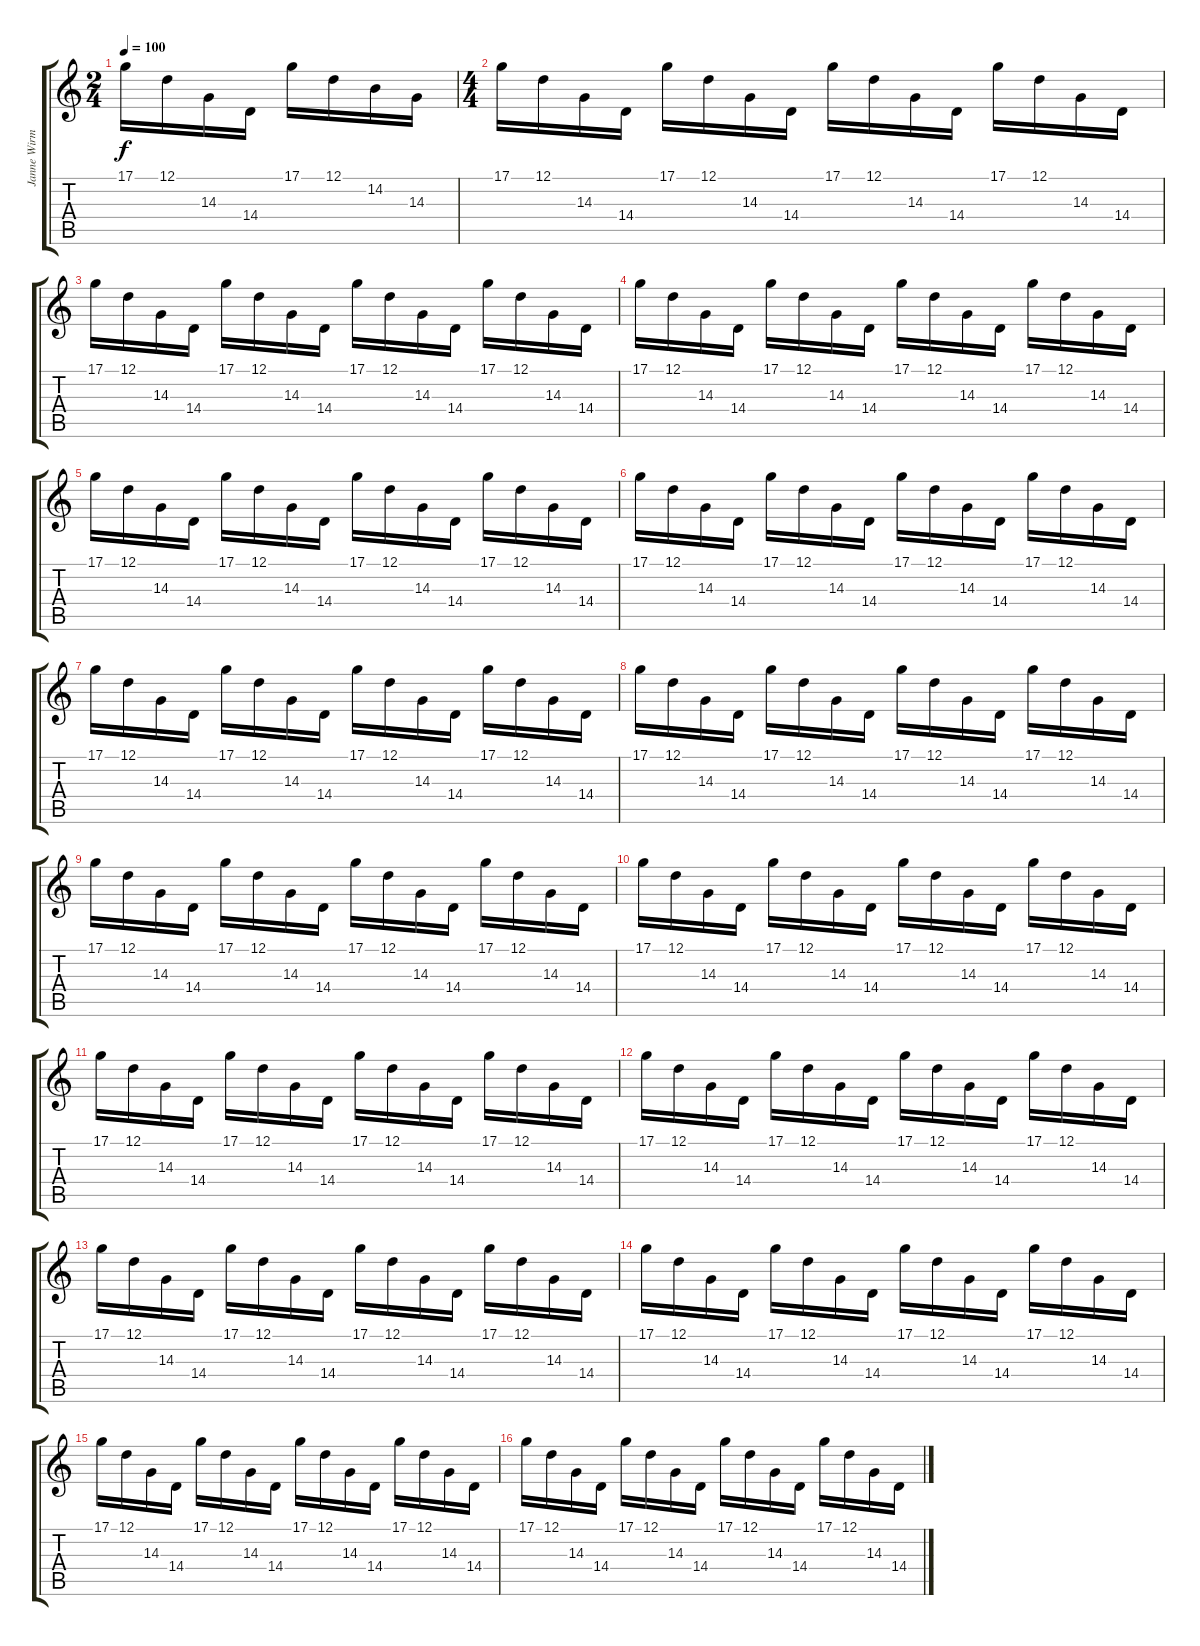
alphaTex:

\track ("Janne Wirmen" "Janne Wirm") {instrument pad1newage}
\staff {score tabs}
\tuning (D4 A3 F3 C3 G2 D2) {hide}
\ts (2 4)
\tempo 100
\clef g2
\ks c
17.1.16{dy f} 12.1.16 14.3.16 14.4.16 17.1.16 12.1.16 14.2.16 14.3.16 |
\ts (4 4)
17.1.16 12.1.16 14.3.16 14.4.16 17.1.16 12.1.16 14.3.16 14.4.16 17.1.16 12.1.16 14.3.16 14.4.16 17.1.16 12.1.16 14.3.16 14.4.16 |
17.1.16 12.1.16 14.3.16 14.4.16 17.1.16 12.1.16 14.3.16 14.4.16 17.1.16 12.1.16 14.3.16 14.4.16 17.1.16 12.1.16 14.3.16 14.4.16 |
17.1.16 12.1.16 14.3.16 14.4.16 17.1.16 12.1.16 14.3.16 14.4.16 17.1.16 12.1.16 14.3.16 14.4.16 17.1.16 12.1.16 14.3.16 14.4.16 |
17.1.16 12.1.16 14.3.16 14.4.16 17.1.16 12.1.16 14.3.16 14.4.16 17.1.16 12.1.16 14.3.16 14.4.16 17.1.16 12.1.16 14.3.16 14.4.16 |
17.1.16 12.1.16 14.3.16 14.4.16 17.1.16 12.1.16 14.3.16 14.4.16 17.1.16 12.1.16 14.3.16 14.4.16 17.1.16 12.1.16 14.3.16 14.4.16 |
17.1.16 12.1.16 14.3.16 14.4.16 17.1.16 12.1.16 14.3.16 14.4.16 17.1.16 12.1.16 14.3.16 14.4.16 17.1.16 12.1.16 14.3.16 14.4.16 |
17.1.16 12.1.16 14.3.16 14.4.16 17.1.16 12.1.16 14.3.16 14.4.16 17.1.16 12.1.16 14.3.16 14.4.16 17.1.16 12.1.16 14.3.16 14.4.16 |
17.1.16 12.1.16 14.3.16 14.4.16 17.1.16 12.1.16 14.3.16 14.4.16 17.1.16 12.1.16 14.3.16 14.4.16 17.1.16 12.1.16 14.3.16 14.4.16 |
17.1.16 12.1.16 14.3.16 14.4.16 17.1.16 12.1.16 14.3.16 14.4.16 17.1.16 12.1.16 14.3.16 14.4.16 17.1.16 12.1.16 14.3.16 14.4.16 |
17.1.16 12.1.16 14.3.16 14.4.16 17.1.16 12.1.16 14.3.16 14.4.16 17.1.16 12.1.16 14.3.16 14.4.16 17.1.16 12.1.16 14.3.16 14.4.16 |
17.1.16 12.1.16 14.3.16 14.4.16 17.1.16 12.1.16 14.3.16 14.4.16 17.1.16 12.1.16 14.3.16 14.4.16 17.1.16 12.1.16 14.3.16 14.4.16 |
17.1.16 12.1.16 14.3.16 14.4.16 17.1.16 12.1.16 14.3.16 14.4.16 17.1.16 12.1.16 14.3.16 14.4.16 17.1.16 12.1.16 14.3.16 14.4.16 |
17.1.16 12.1.16 14.3.16 14.4.16 17.1.16 12.1.16 14.3.16 14.4.16 17.1.16 12.1.16 14.3.16 14.4.16 17.1.16 12.1.16 14.3.16 14.4.16 |
17.1.16 12.1.16 14.3.16 14.4.16 17.1.16 12.1.16 14.3.16 14.4.16 17.1.16 12.1.16 14.3.16 14.4.16 17.1.16 12.1.16 14.3.16 14.4.16 |
17.1.16 12.1.16 14.3.16 14.4.16 17.1.16 12.1.16 14.3.16 14.4.16 17.1.16 12.1.16 14.3.16 14.4.16 17.1.16 12.1.16 14.3.16 14.4.16
